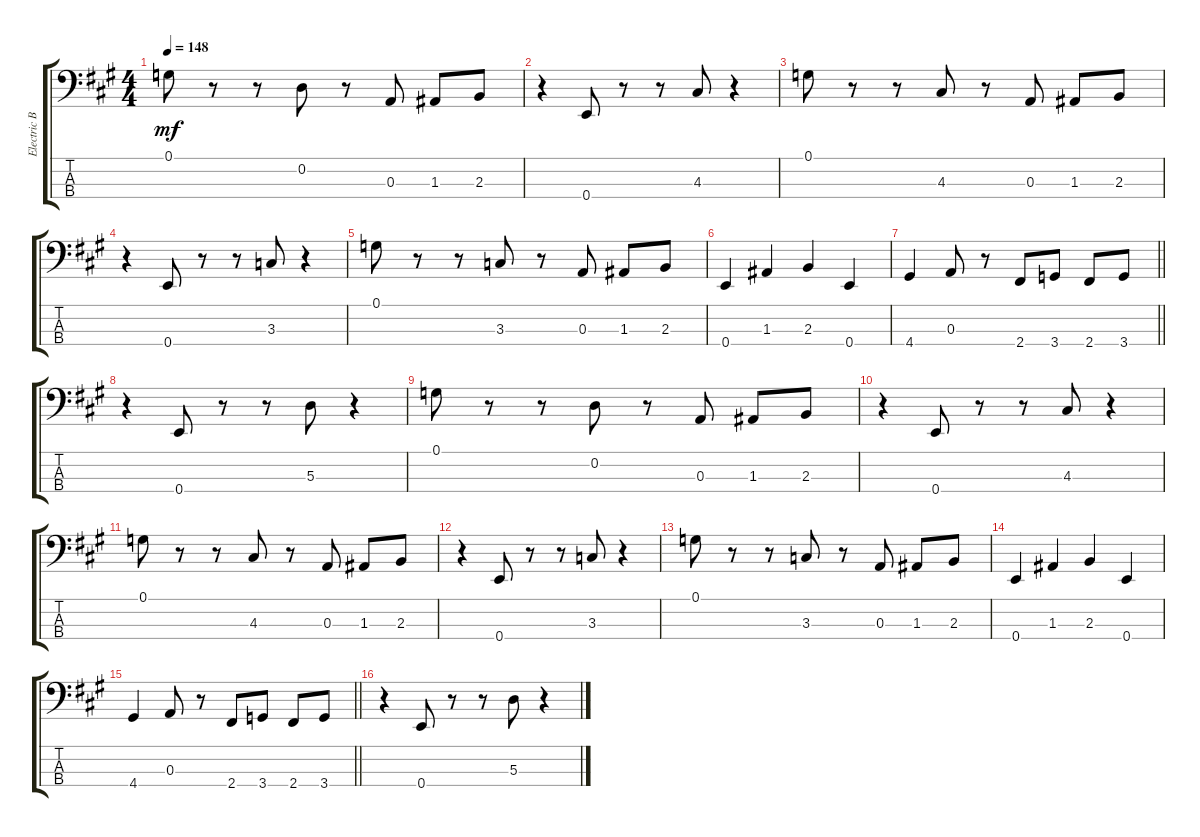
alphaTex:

\track ("Electric Bass" "Electric B") {instrument electricbassfinger}
\staff {score tabs}
\tuning (G2 D2 A1 E1) {hide}
\ts (4 4)
\tempo 148
\clef f4
\ks a
0.1.8{dy mf} r.8 r.8 0.2.8 r.8 0.3.8 1.3.8 2.3.8 |
r.4 0.4.8 r.8 r.8 4.3.8 r.4 |
0.1.8 r.8 r.8 4.3.8 r.8 0.3.8 1.3.8 2.3.8 |
r.4 0.4.8 r.8 r.8 3.3.8 r.4 |
0.1.8 r.8 r.8 3.3.8 r.8 0.3.8 1.3.8 2.3.8 |
0.4.4 1.3.4 2.3.4 0.4.4 |
\barLineRight lightlight
4.4.4 0.3.8 r.8 2.4.8 3.4.8 2.4.8 3.4.8 |
r.4 0.4.8 r.8 r.8 5.3.8 r.4 |
0.1.8 r.8 r.8 0.2.8 r.8 0.3.8 1.3.8 2.3.8 |
r.4 0.4.8 r.8 r.8 4.3.8 r.4 |
0.1.8 r.8 r.8 4.3.8 r.8 0.3.8 1.3.8 2.3.8 |
r.4 0.4.8 r.8 r.8 3.3.8 r.4 |
0.1.8 r.8 r.8 3.3.8 r.8 0.3.8 1.3.8 2.3.8 |
0.4.4 1.3.4 2.3.4 0.4.4 |
\barLineRight lightlight
4.4.4 0.3.8 r.8 2.4.8 3.4.8 2.4.8 3.4.8 |
r.4 0.4.8 r.8 r.8 5.3.8 r.4
